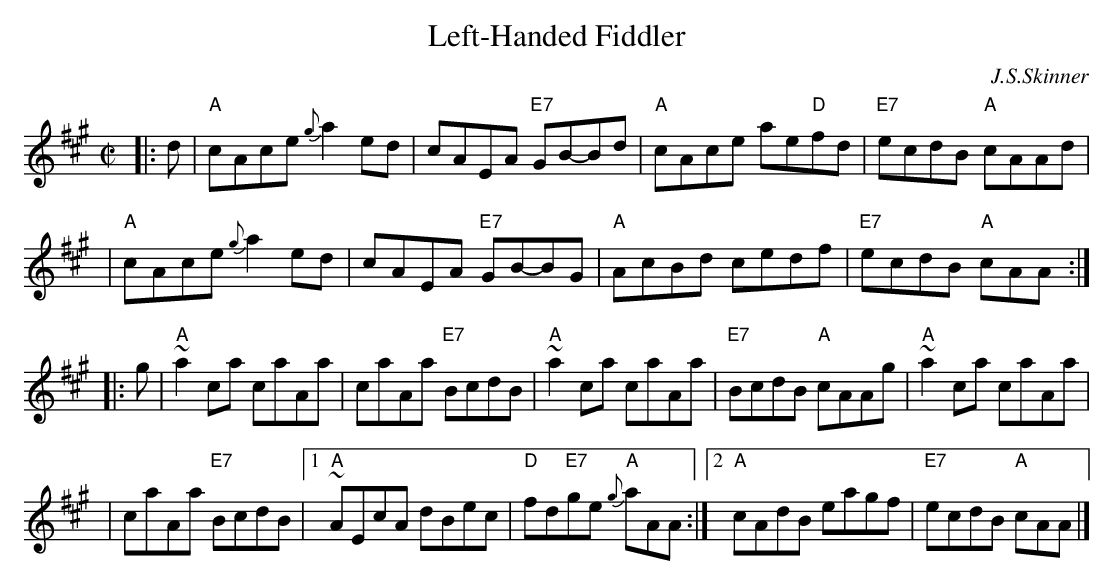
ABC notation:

X:1
T: Left-Handed Fiddler
C: J.S.Skinner
M: C|
L: 1/8
K: A
|: d \
| "A"cAce {g}a2ed | cAEA "E7"GB-Bd | "A"cAce ae"D"fd | "E7"ecdB "A"cAAd |
| "A"cAce {g}a2ed | cAEA "E7"GB-BG | "A"AcBd cedf | "E7"ecdB "A"cAA :|
|: g \
| "A"~a2ca caAa | caAa "E7"BcdB | "A"~a2ca caAa | "E7"BcdB "A"cAAg | "A"~a2ca caAa |
| caAa "E7"BcdB |1 "A"~AEcA dBec | "D"fd"E7"ge "A"{g}aAA :|2 "A"cAdB eagf | "E7"ecdB "A"cAA |]
